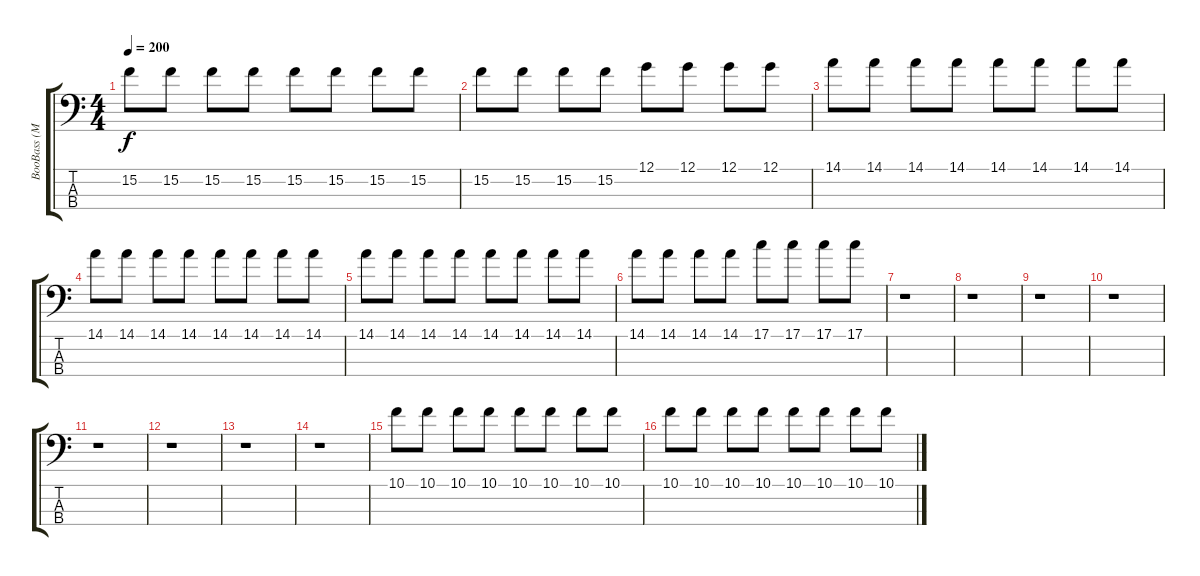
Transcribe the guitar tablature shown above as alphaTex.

\track ("BooBass (MIDI)" "BooBass (M") {instrument electricbassfinger}
\staff {score tabs}
\tuning (G2 D2 A1 E1) {hide}
\ts (4 4)
\tempo 200
\clef f4
\ks c
15.2.8{dy f} 15.2.8 15.2.8 15.2.8 15.2.8 15.2.8 15.2.8 15.2.8 |
15.2.8 15.2.8 15.2.8 15.2.8 12.1.8 12.1.8 12.1.8 12.1.8 |
14.1.8 14.1.8 14.1.8 14.1.8 14.1.8 14.1.8 14.1.8 14.1.8 |
14.1.8 14.1.8 14.1.8 14.1.8 14.1.8 14.1.8 14.1.8 14.1.8 |
14.1.8 14.1.8 14.1.8 14.1.8 14.1.8 14.1.8 14.1.8 14.1.8 |
14.1.8 14.1.8 14.1.8 14.1.8 17.1.8 17.1.8 17.1.8 17.1.8 |
r.1 |
r.1 |
r.1 |
r.1 |
r.1 |
r.1 |
r.1 |
r.1 |
10.1.8 10.1.8 10.1.8 10.1.8 10.1.8 10.1.8 10.1.8 10.1.8 |
10.1.8 10.1.8 10.1.8 10.1.8 10.1.8 10.1.8 10.1.8 10.1.8
